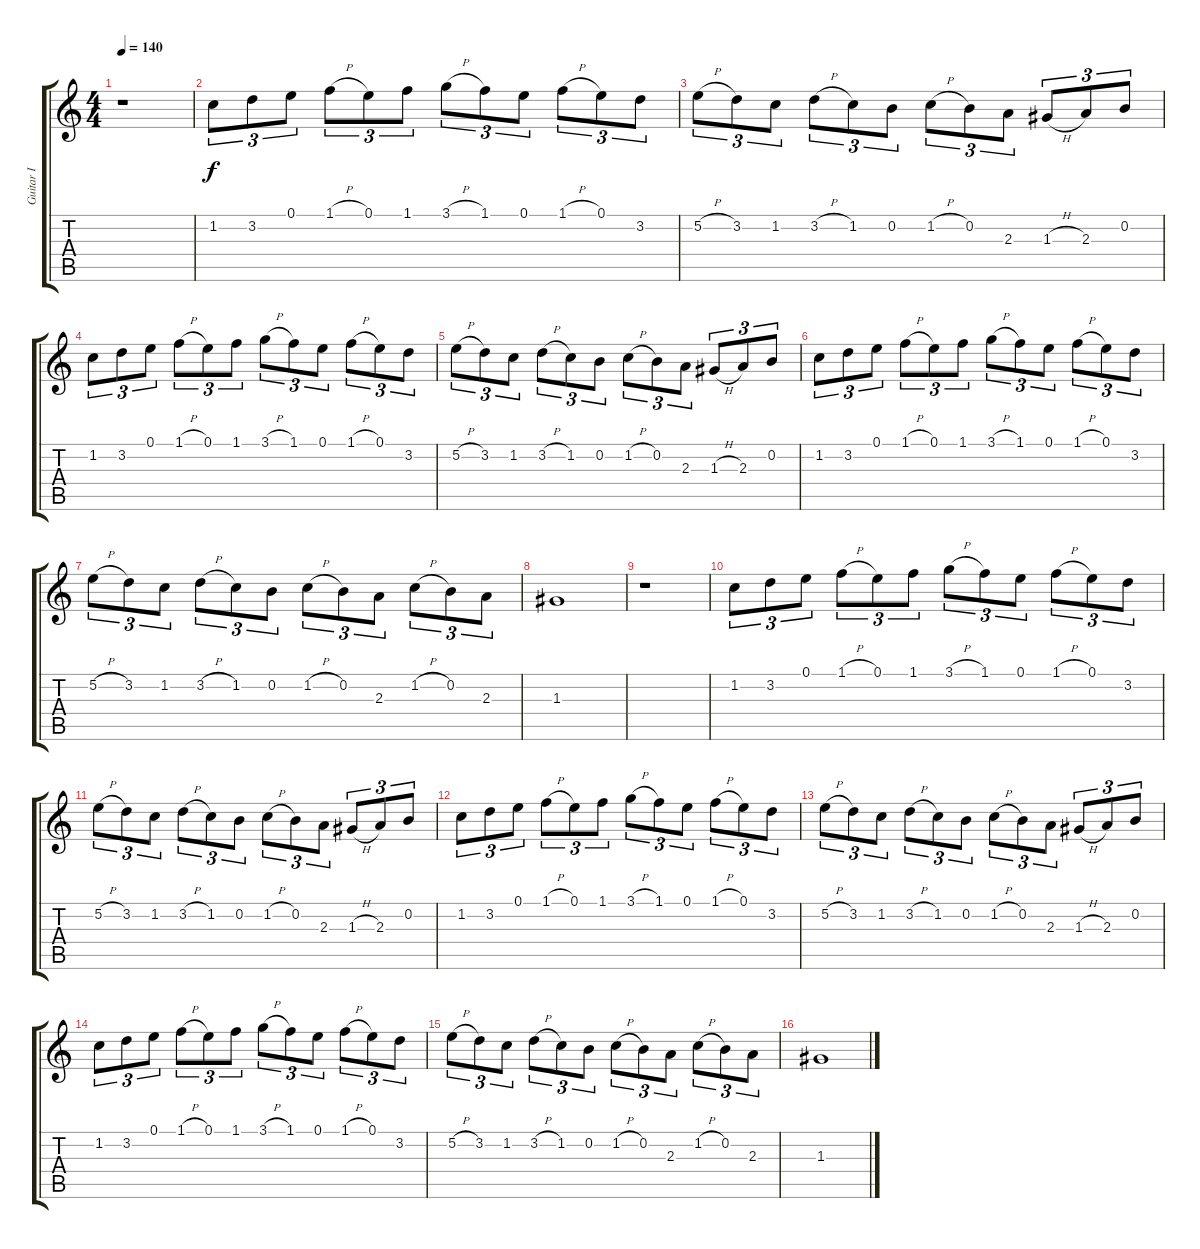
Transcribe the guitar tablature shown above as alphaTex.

\track ("Guitar I" "Guitar I") {instrument acousticguitarnylon}
\staff {score tabs}
\tuning (E4 B3 G3 D3 A2 E2) {hide}
\ts (4 4)
\tempo 140
\clef g2
\ks c
r.1{dy f} |
1.2.8{tu (3 2)} 3.2.8{tu (3 2)} 0.1.8{tu (3 2)} 1.1{h}.8{tu (3 2)} 0.1.8{tu (3 2)} 1.1.8{tu (3 2)} 3.1{h}.8{tu (3 2)} 1.1.8{tu (3 2)} 0.1.8{tu (3 2)} 1.1{h}.8{tu (3 2)} 0.1.8{tu (3 2)} 3.2.8{tu (3 2)} |
5.2{h}.8{tu (3 2)} 3.2.8{tu (3 2)} 1.2.8{tu (3 2)} 3.2{h}.8{tu (3 2)} 1.2.8{tu (3 2)} 0.2.8{tu (3 2)} 1.2{h}.8{tu (3 2)} 0.2.8{tu (3 2)} 2.3.8{tu (3 2)} 1.3{h}.8{tu (3 2)} 2.3.8{tu (3 2)} 0.2.8{tu (3 2)} |
1.2.8{tu (3 2)} 3.2.8{tu (3 2)} 0.1.8{tu (3 2)} 1.1{h}.8{tu (3 2)} 0.1.8{tu (3 2)} 1.1.8{tu (3 2)} 3.1{h}.8{tu (3 2)} 1.1.8{tu (3 2)} 0.1.8{tu (3 2)} 1.1{h}.8{tu (3 2)} 0.1.8{tu (3 2)} 3.2.8{tu (3 2)} |
5.2{h}.8{tu (3 2)} 3.2.8{tu (3 2)} 1.2.8{tu (3 2)} 3.2{h}.8{tu (3 2)} 1.2.8{tu (3 2)} 0.2.8{tu (3 2)} 1.2{h}.8{tu (3 2)} 0.2.8{tu (3 2)} 2.3.8{tu (3 2)} 1.3{h}.8{tu (3 2)} 2.3.8{tu (3 2)} 0.2.8{tu (3 2)} |
1.2.8{tu (3 2)} 3.2.8{tu (3 2)} 0.1.8{tu (3 2)} 1.1{h}.8{tu (3 2)} 0.1.8{tu (3 2)} 1.1.8{tu (3 2)} 3.1{h}.8{tu (3 2)} 1.1.8{tu (3 2)} 0.1.8{tu (3 2)} 1.1{h}.8{tu (3 2)} 0.1.8{tu (3 2)} 3.2.8{tu (3 2)} |
5.2{h}.8{tu (3 2)} 3.2.8{tu (3 2)} 1.2.8{tu (3 2)} 3.2{h}.8{tu (3 2)} 1.2.8{tu (3 2)} 0.2.8{tu (3 2)} 1.2{h}.8{tu (3 2)} 0.2.8{tu (3 2)} 2.3.8{tu (3 2)} 1.2{h}.8{tu (3 2)} 0.2.8{tu (3 2)} 2.3.8{tu (3 2)} |
1.3.1 |
r.1 |
1.2.8{tu (3 2)} 3.2.8{tu (3 2)} 0.1.8{tu (3 2)} 1.1{h}.8{tu (3 2)} 0.1.8{tu (3 2)} 1.1.8{tu (3 2)} 3.1{h}.8{tu (3 2)} 1.1.8{tu (3 2)} 0.1.8{tu (3 2)} 1.1{h}.8{tu (3 2)} 0.1.8{tu (3 2)} 3.2.8{tu (3 2)} |
5.2{h}.8{tu (3 2)} 3.2.8{tu (3 2)} 1.2.8{tu (3 2)} 3.2{h}.8{tu (3 2)} 1.2.8{tu (3 2)} 0.2.8{tu (3 2)} 1.2{h}.8{tu (3 2)} 0.2.8{tu (3 2)} 2.3.8{tu (3 2)} 1.3{h}.8{tu (3 2)} 2.3.8{tu (3 2)} 0.2.8{tu (3 2)} |
1.2.8{tu (3 2)} 3.2.8{tu (3 2)} 0.1.8{tu (3 2)} 1.1{h}.8{tu (3 2)} 0.1.8{tu (3 2)} 1.1.8{tu (3 2)} 3.1{h}.8{tu (3 2)} 1.1.8{tu (3 2)} 0.1.8{tu (3 2)} 1.1{h}.8{tu (3 2)} 0.1.8{tu (3 2)} 3.2.8{tu (3 2)} |
5.2{h}.8{tu (3 2)} 3.2.8{tu (3 2)} 1.2.8{tu (3 2)} 3.2{h}.8{tu (3 2)} 1.2.8{tu (3 2)} 0.2.8{tu (3 2)} 1.2{h}.8{tu (3 2)} 0.2.8{tu (3 2)} 2.3.8{tu (3 2)} 1.3{h}.8{tu (3 2)} 2.3.8{tu (3 2)} 0.2.8{tu (3 2)} |
1.2.8{tu (3 2)} 3.2.8{tu (3 2)} 0.1.8{tu (3 2)} 1.1{h}.8{tu (3 2)} 0.1.8{tu (3 2)} 1.1.8{tu (3 2)} 3.1{h}.8{tu (3 2)} 1.1.8{tu (3 2)} 0.1.8{tu (3 2)} 1.1{h}.8{tu (3 2)} 0.1.8{tu (3 2)} 3.2.8{tu (3 2)} |
5.2{h}.8{tu (3 2)} 3.2.8{tu (3 2)} 1.2.8{tu (3 2)} 3.2{h}.8{tu (3 2)} 1.2.8{tu (3 2)} 0.2.8{tu (3 2)} 1.2{h}.8{tu (3 2)} 0.2.8{tu (3 2)} 2.3.8{tu (3 2)} 1.2{h}.8{tu (3 2)} 0.2.8{tu (3 2)} 2.3.8{tu (3 2)} |
1.3.1
